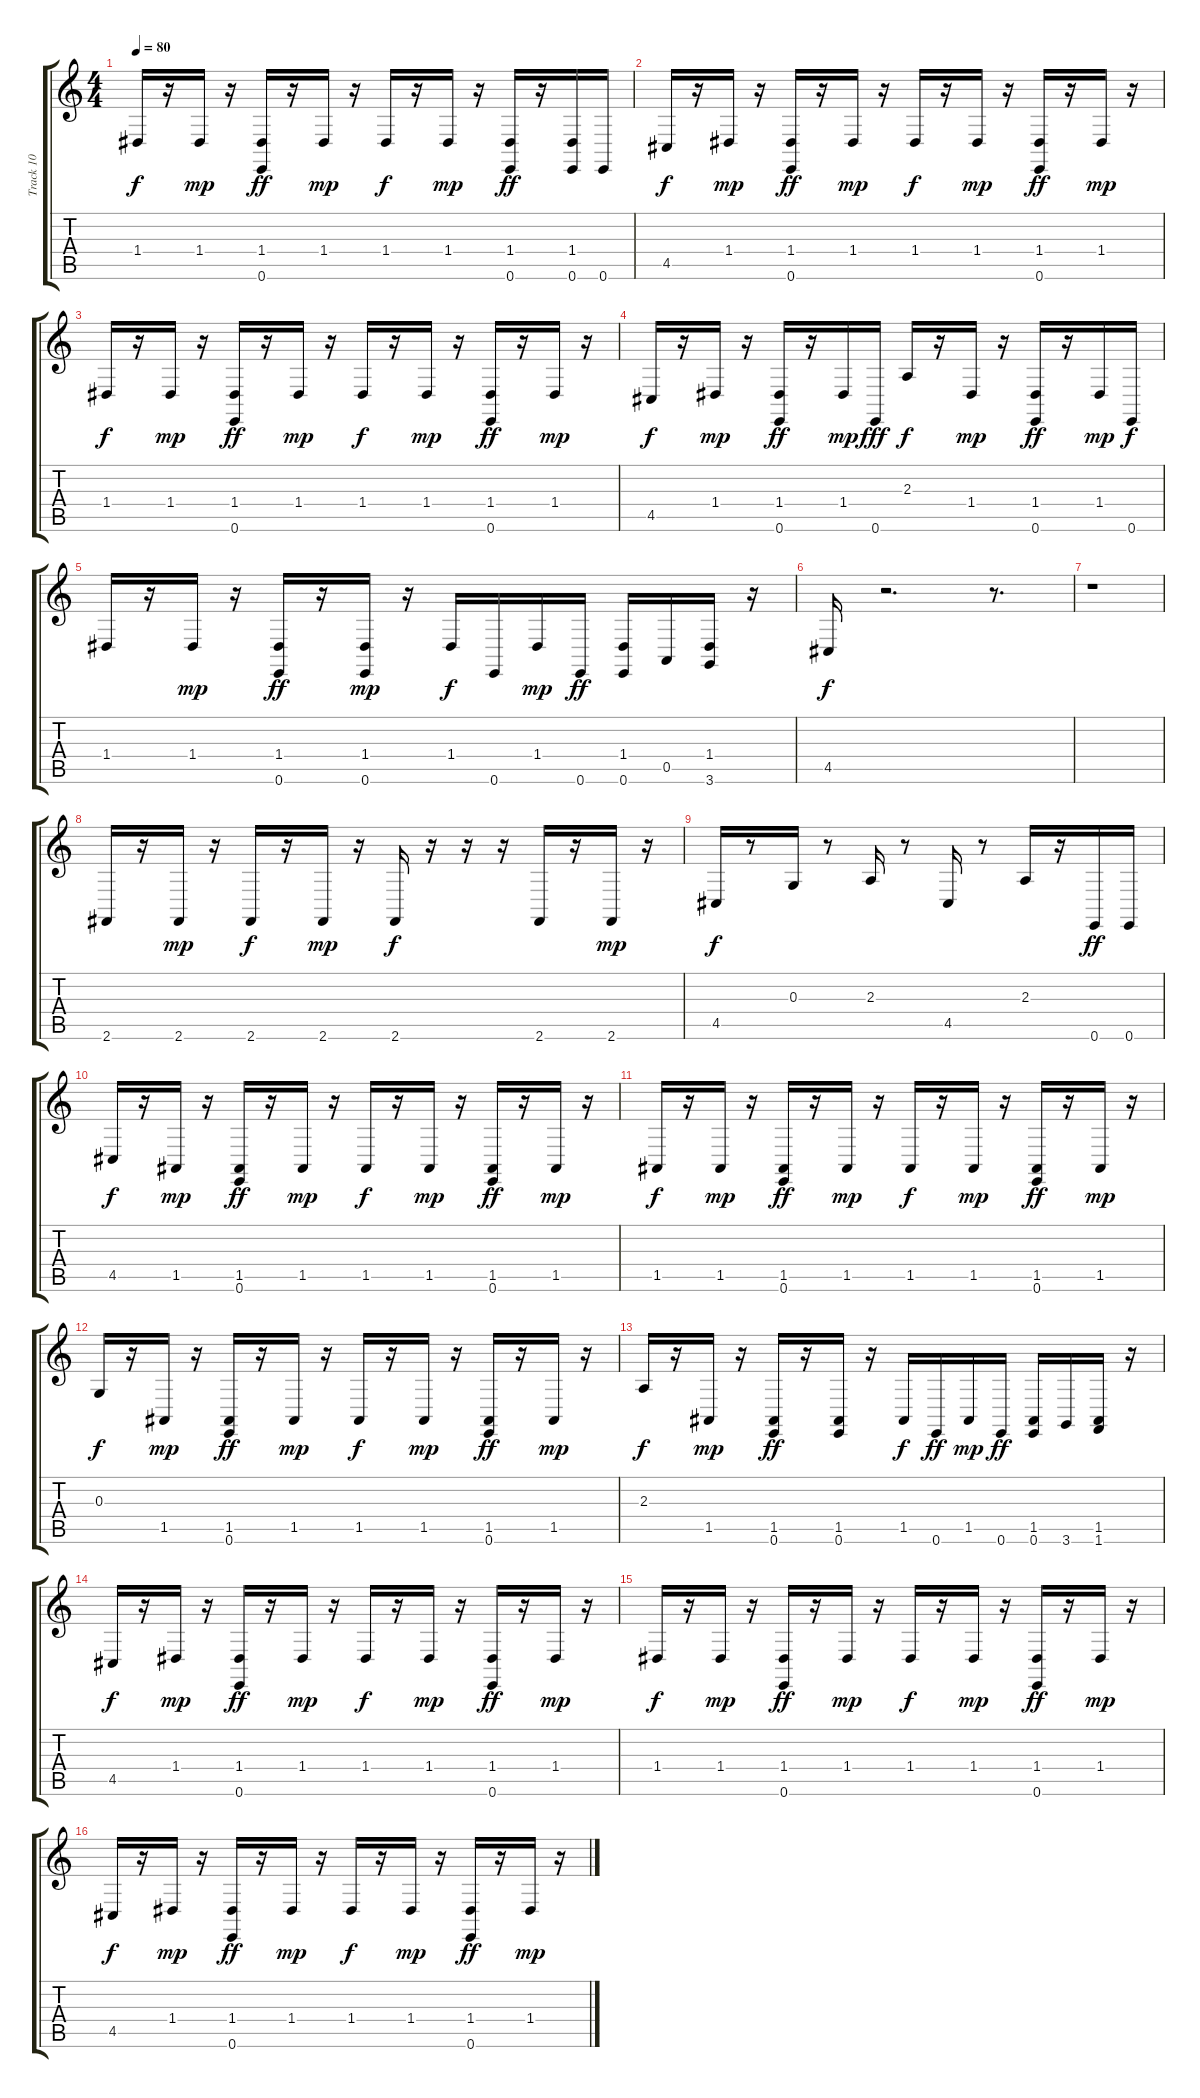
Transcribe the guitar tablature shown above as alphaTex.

\track ("Track 10" "Track 10") {instrument acousticgrandpiano}
\staff {score tabs}
\tuning (E4 B3 G3 D3 A2 E2) {hide}
\ts (4 4)
\tempo 80
\clef g2
\ks c
1.4.16{dy f} r.16 1.4.16{dy mp} r.16 (1.4 0.6).16{dy ff} r.16 1.4.16{dy mp} r.16 1.4.16{dy f} r.16 1.4.16{dy mp} r.16 (1.4 0.6).16{dy ff} r.16 (1.4 0.6).16 0.6.16 |
4.5.16{dy f} r.16 1.4.16{dy mp} r.16 (1.4 0.6).16{dy ff} r.16 1.4.16{dy mp} r.16 1.4.16{dy f} r.16 1.4.16{dy mp} r.16 (1.4 0.6).16{dy ff} r.16 1.4.16{dy mp} r.16 |
1.4.16{dy f} r.16 1.4.16{dy mp} r.16 (1.4 0.6).16{dy ff} r.16 1.4.16{dy mp} r.16 1.4.16{dy f} r.16 1.4.16{dy mp} r.16 (1.4 0.6).16{dy ff} r.16 1.4.16{dy mp} r.16 |
4.5.16{dy f} r.16 1.4.16{dy mp} r.16 (1.4 0.6).16{dy ff} r.16 1.4.16{dy mp} 0.6.16{dy fff} 2.3.16{dy f} r.16 1.4.16{dy mp} r.16 (1.4 0.6).16{dy ff} r.16 1.4.16{dy mp} 0.6.16{dy f} |
1.4.16 r.16 1.4.16{dy mp} r.16 (1.4 0.6).16{dy ff} r.16 (1.4 0.6).16{dy mp} r.16 1.4.16{dy f} 0.6.16 1.4.16{dy mp} 0.6.16{dy ff} (1.4 0.6).16 0.5.16 (1.4 3.6).16 r.16 |
4.5.16{dy f} r.2{d} r.8{d} |
r.1 |
2.6.16 r.16 2.6.16{dy mp} r.16 2.6.16{dy f} r.16 2.6.16{dy mp} r.16 2.6.16{dy f} r.16 r.16 r.16 2.6.16 r.16 2.6.16{dy mp} r.16 |
4.5.16{dy f} r.8 0.3.16 r.8 2.3.16 r.8 4.5.16 r.8 2.3.16 r.16 0.6.16{dy ff} 0.6.16 |
4.5.16{dy f} r.16 1.5.16{dy mp} r.16 (1.5 0.6).16{dy ff} r.16 1.5.16{dy mp} r.16 1.5.16{dy f} r.16 1.5.16{dy mp} r.16 (1.5 0.6).16{dy ff} r.16 1.5.16{dy mp} r.16 |
1.5.16{dy f} r.16 1.5.16{dy mp} r.16 (1.5 0.6).16{dy ff} r.16 1.5.16{dy mp} r.16 1.5.16{dy f} r.16 1.5.16{dy mp} r.16 (1.5 0.6).16{dy ff} r.16 1.5.16{dy mp} r.16 |
0.3.16{dy f} r.16 1.5.16{dy mp} r.16 (1.5 0.6).16{dy ff} r.16 1.5.16{dy mp} r.16 1.5.16{dy f} r.16 1.5.16{dy mp} r.16 (1.5 0.6).16{dy ff} r.16 1.5.16{dy mp} r.16 |
2.3.16{dy f} r.16 1.5.16{dy mp} r.16 (1.5 0.6).16{dy ff} r.16 (1.5 0.6).16 r.16 1.5.16{dy f} 0.6.16{dy ff} 1.5.16{dy mp} 0.6.16{dy ff} (1.5 0.6).16 3.6.16 (1.5 1.6).16 r.16 |
4.5.16{dy f} r.16 1.4.16{dy mp} r.16 (1.4 0.6).16{dy ff} r.16 1.4.16{dy mp} r.16 1.4.16{dy f} r.16 1.4.16{dy mp} r.16 (1.4 0.6).16{dy ff} r.16 1.4.16{dy mp} r.16 |
1.4.16{dy f} r.16 1.4.16{dy mp} r.16 (1.4 0.6).16{dy ff} r.16 1.4.16{dy mp} r.16 1.4.16{dy f} r.16 1.4.16{dy mp} r.16 (1.4 0.6).16{dy ff} r.16 1.4.16{dy mp} r.16 |
4.5.16{dy f} r.16 1.4.16{dy mp} r.16 (1.4 0.6).16{dy ff} r.16 1.4.16{dy mp} r.16 1.4.16{dy f} r.16 1.4.16{dy mp} r.16 (1.4 0.6).16{dy ff} r.16 1.4.16{dy mp} r.16
